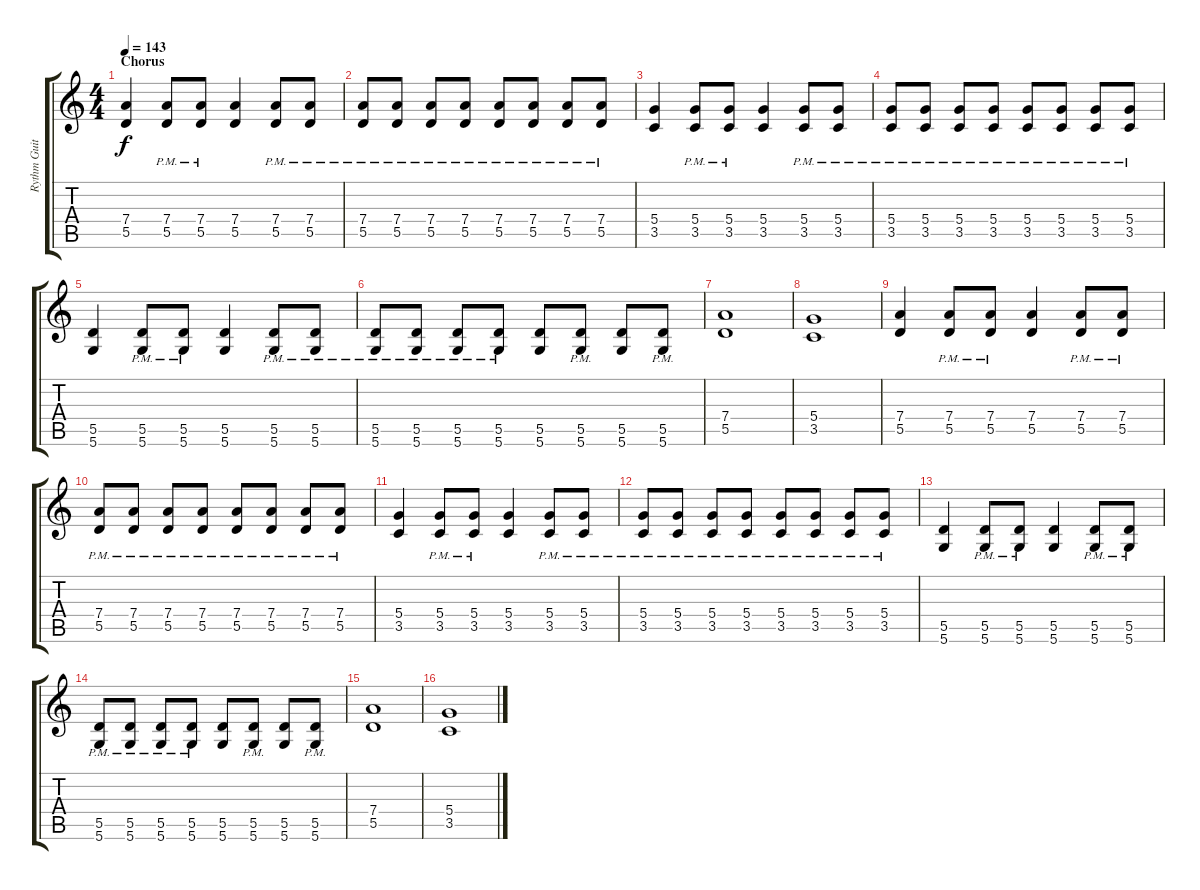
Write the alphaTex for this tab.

\track ("Rythm Guitar" "Rythm Guit") {instrument overdrivenguitar}
\staff {score tabs}
\tuning (E4 B3 G3 D3 A2 D2) {hide}
\ts (4 4)
\section ("" "Chorus")
\tempo 143
\clef g2
\ks c
(7.4 5.5).4{dy f} (7.4{pm} 5.5{pm}).8 (7.4{pm} 5.5{pm}).8 (7.4 5.5).4 (7.4{pm} 5.5{pm}).8 (7.4{pm} 5.5{pm}).8 |
(7.4{pm} 5.5{pm}).8 (7.4{pm} 5.5{pm}).8 (7.4{pm} 5.5{pm}).8 (7.4{pm} 5.5{pm}).8 (7.4{pm} 5.5{pm}).8 (7.4{pm} 5.5{pm}).8 (7.4{pm} 5.5{pm}).8 (7.4{pm} 5.5{pm}).8 |
(5.4 3.5).4 (5.4{pm} 3.5{pm}).8 (5.4{pm} 3.5{pm}).8 (5.4 3.5).4 (5.4{pm} 3.5{pm}).8 (5.4{pm} 3.5{pm}).8 |
(5.4{pm} 3.5{pm}).8 (5.4{pm} 3.5{pm}).8 (5.4{pm} 3.5{pm}).8 (5.4{pm} 3.5{pm}).8 (5.4{pm} 3.5{pm}).8 (5.4{pm} 3.5{pm}).8 (5.4{pm} 3.5{pm}).8 (5.4{pm} 3.5{pm}).8 |
(5.5 5.6).4 (5.5{pm} 5.6{pm}).8 (5.5{pm} 5.6{pm}).8 (5.5 5.6).4 (5.5{pm} 5.6{pm}).8 (5.5{pm} 5.6{pm}).8 |
(5.5{pm} 5.6{pm}).8 (5.5{pm} 5.6{pm}).8 (5.5{pm} 5.6{pm}).8 (5.5{pm} 5.6{pm}).8 (5.5 5.6).8 (5.5{pm} 5.6{pm}).8 (5.5 5.6).8 (5.5{pm} 5.6{pm}).8 |
(7.4 5.5).1 |
(5.4 3.5).1 |
(7.4 5.5).4 (7.4{pm} 5.5{pm}).8 (7.4{pm} 5.5{pm}).8 (7.4 5.5).4 (7.4{pm} 5.5{pm}).8 (7.4{pm} 5.5{pm}).8 |
(7.4{pm} 5.5{pm}).8 (7.4{pm} 5.5{pm}).8 (7.4{pm} 5.5{pm}).8 (7.4{pm} 5.5{pm}).8 (7.4{pm} 5.5{pm}).8 (7.4{pm} 5.5{pm}).8 (7.4{pm} 5.5{pm}).8 (7.4{pm} 5.5{pm}).8 |
(5.4 3.5).4 (5.4{pm} 3.5{pm}).8 (5.4{pm} 3.5{pm}).8 (5.4 3.5).4 (5.4{pm} 3.5{pm}).8 (5.4{pm} 3.5{pm}).8 |
(5.4{pm} 3.5{pm}).8 (5.4{pm} 3.5{pm}).8 (5.4{pm} 3.5{pm}).8 (5.4{pm} 3.5{pm}).8 (5.4{pm} 3.5{pm}).8 (5.4{pm} 3.5{pm}).8 (5.4{pm} 3.5{pm}).8 (5.4{pm} 3.5{pm}).8 |
(5.5 5.6).4 (5.5{pm} 5.6{pm}).8 (5.5{pm} 5.6{pm}).8 (5.5 5.6).4 (5.5{pm} 5.6{pm}).8 (5.5{pm} 5.6{pm}).8 |
(5.5{pm} 5.6{pm}).8 (5.5{pm} 5.6{pm}).8 (5.5{pm} 5.6{pm}).8 (5.5{pm} 5.6{pm}).8 (5.5 5.6).8 (5.5{pm} 5.6{pm}).8 (5.5 5.6).8 (5.5{pm} 5.6{pm}).8 |
(7.4 5.5).1 |
(5.4 3.5).1
